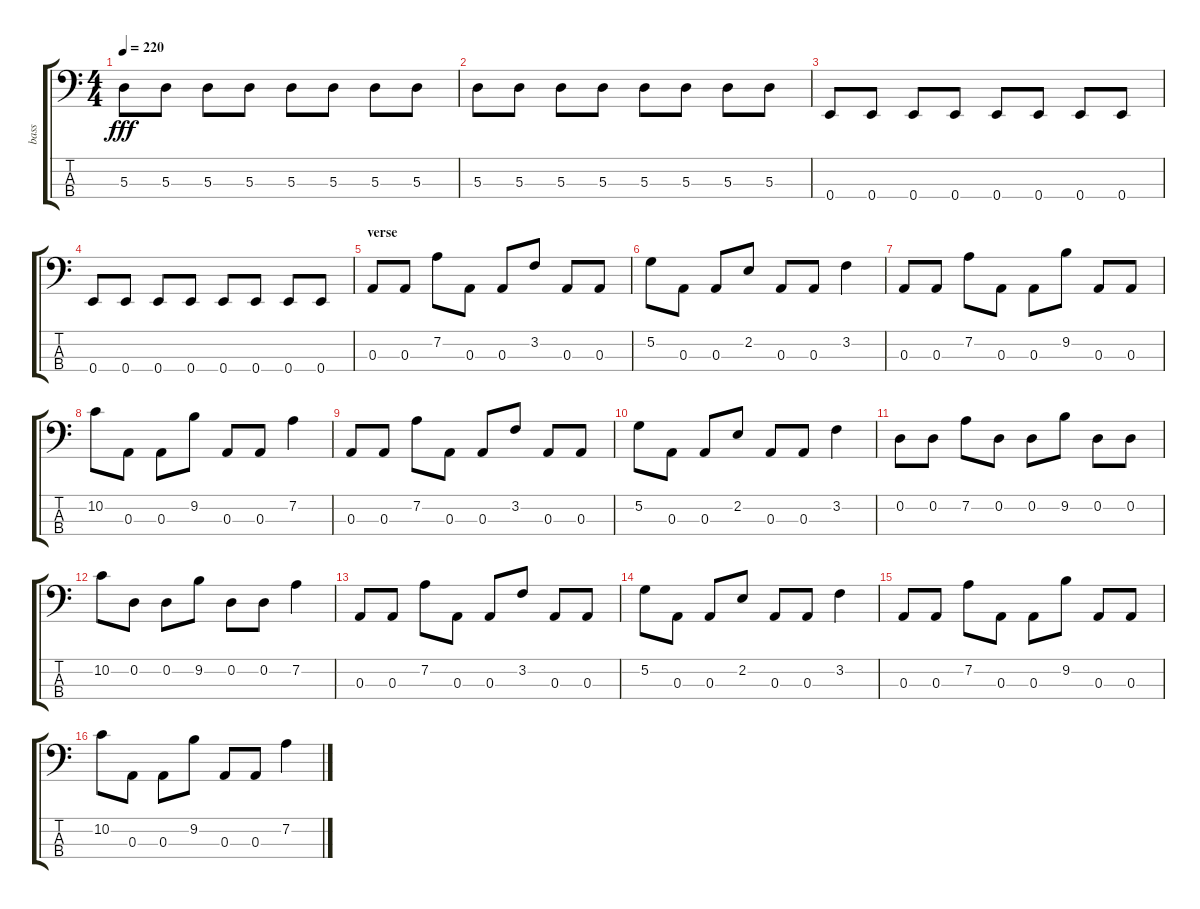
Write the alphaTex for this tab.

\track ("bass" "bass") {instrument electricbassfinger}
\staff {score tabs}
\tuning (G2 D2 A1 E1) {hide}
\ts (4 4)
\tempo 220
\clef f4
\ks c
5.3.8{dy fff} 5.3.8 5.3.8 5.3.8 5.3.8 5.3.8 5.3.8 5.3.8 |
5.3.8 5.3.8 5.3.8 5.3.8 5.3.8 5.3.8 5.3.8 5.3.8 |
0.4.8 0.4.8 0.4.8 0.4.8 0.4.8 0.4.8 0.4.8 0.4.8 |
0.4.8 0.4.8 0.4.8 0.4.8 0.4.8 0.4.8 0.4.8 0.4.8 |
\section ("" "verse")
0.3.8 0.3.8 7.2.8 0.3.8 0.3.8 3.2.8 0.3.8 0.3.8 |
5.2.8 0.3.8 0.3.8 2.2.8 0.3.8 0.3.8 3.2.4 |
0.3.8 0.3.8 7.2.8 0.3.8 0.3.8 9.2.8 0.3.8 0.3.8 |
10.2.8 0.3.8 0.3.8 9.2.8 0.3.8 0.3.8 7.2.4 |
0.3.8 0.3.8 7.2.8 0.3.8 0.3.8 3.2.8 0.3.8 0.3.8 |
5.2.8 0.3.8 0.3.8 2.2.8 0.3.8 0.3.8 3.2.4 |
0.2.8 0.2.8 7.2.8 0.2.8 0.2.8 9.2.8 0.2.8 0.2.8 |
10.2.8 0.2.8 0.2.8 9.2.8 0.2.8 0.2.8 7.2.4 |
0.3.8 0.3.8 7.2.8 0.3.8 0.3.8 3.2.8 0.3.8 0.3.8 |
5.2.8 0.3.8 0.3.8 2.2.8 0.3.8 0.3.8 3.2.4 |
0.3.8 0.3.8 7.2.8 0.3.8 0.3.8 9.2.8 0.3.8 0.3.8 |
10.2.8 0.3.8 0.3.8 9.2.8 0.3.8 0.3.8 7.2.4
